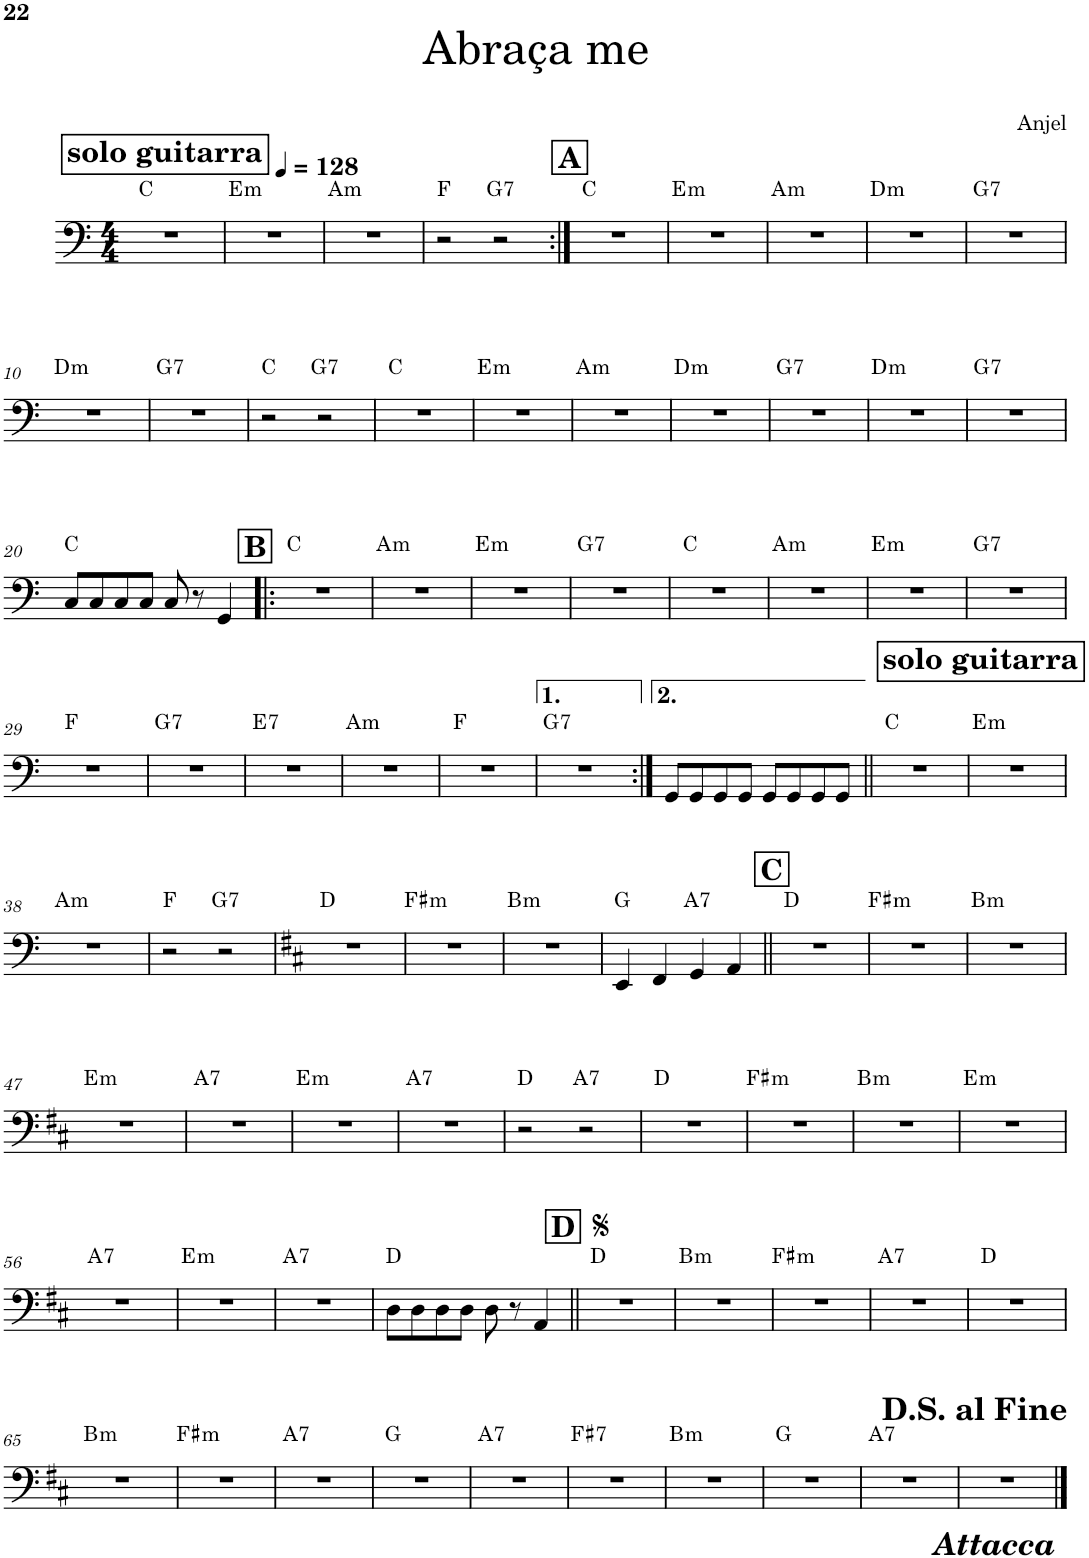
**kern	**harte
*part1	*part1
*staff1	*
*I"Electric Bass	*
*I'El. B.	*
!!LO:PB:g=z
*clefF4	*
*Trd7c12	*
*k[]	*
*M4/4	*
*MM128	*
!!LO:REH:place=s1:a:B:cj:fs=14:t=solo guitarra
=1	=1
1r	C:maj
=2	=2
!	!LO:H:kt=m
1r	E:min
=3	=3
!	!LO:H:kt=m
1r	A:min
=4	=4
2r	F:maj
!	!LO:H:kt=7
2r	G:7
!!LO:REH:place=s1:a:B:cj:fs=14:t=A
=5:|!	=5:|!
1r	C:maj
=6	=6
!	!LO:H:kt=m
1r	E:min
=7	=7
!	!LO:H:kt=m
1r	A:min
=8	=8
!	!LO:H:kt=m
1r	D:min
=9	=9
!	!LO:H:kt=7
1r	G:7
!!LO:LB:g=z
=10	=10
!	!LO:H:kt=m
1r	D:min
=11	=11
!	!LO:H:kt=7
1r	G:7
=12	=12
2r	C:maj
!	!LO:H:kt=7
2r	G:7
=13	=13
1r	C:maj
=14	=14
!	!LO:H:kt=m
1r	E:min
=15	=15
!	!LO:H:kt=m
1r	A:min
=16	=16
!	!LO:H:kt=m
1r	D:min
=17	=17
!	!LO:H:kt=7
1r	G:7
=18	=18
!	!LO:H:kt=m
1r	D:min
=19	=19
!	!LO:H:kt=7
1r	G:7
!!LO:LB:g=z
=20	=20
8C/L	C:maj
8C/	.
8C/	.
8C/J	.
8C/	.
8r	.
4GG/	.
!!LO:REH:place=s1:a:B:cj:fs=14:t=B
=21!|:	=21!|:
1r	C:maj
=22	=22
!	!LO:H:kt=m
1r	A:min
=23	=23
!	!LO:H:kt=m
1r	E:min
=24	=24
!	!LO:H:kt=7
1r	G:7
=25	=25
1r	C:maj
=26	=26
!	!LO:H:kt=m
1r	A:min
=27	=27
!	!LO:H:kt=m
1r	E:min
=28	=28
!	!LO:H:kt=7
1r	G:7
!!LO:LB:g=z
=29	=29
1r	F:maj
=30	=30
!	!LO:H:kt=7
1r	G:7
=31	=31
!	!LO:H:kt=7
1r	E:7
=32	=32
!	!LO:H:kt=m
1r	A:min
=33	=33
1r	F:maj
=34	=34
!	!LO:H:kt=7
1r	G:7
=35:|!	=35:|!
8GG/L	.
8GG/	.
8GG/	.
8GG/J	.
8GG/L	.
8GG/	.
8GG/	.
8GG/J	.
!!LO:REH:place=s1:a:B:cj:fs=14:t=solo guitarra
=36||	=36||
1r	C:maj
=37	=37
!	!LO:H:kt=m
1r	E:min
!!LO:LB:g=z
=38	=38
!	!LO:H:kt=m
1r	A:min
=39	=39
2r	F:maj
!	!LO:H:kt=7
2r	G:7
=40	=40
*k[f#c#]	*
1r	D:maj
=41	=41
!	!LO:H:kt=m
1r	F#:min
=42	=42
!	!LO:H:kt=m
1r	B:min
=43	=43
4EE/	G:maj
4FF#/	.
!	!LO:H:kt=7
4GG/	A:7
4AA/	.
!!LO:REH:place=s1:a:B:cj:fs=14:t=C
=44||	=44||
1r	D:maj
=45	=45
!	!LO:H:kt=m
1r	F#:min
=46	=46
!	!LO:H:kt=m
1r	B:min
!!LO:LB:g=z
=47	=47
!	!LO:H:kt=m
1r	E:min
=48	=48
!	!LO:H:kt=7
1r	A:7
=49	=49
!	!LO:H:kt=m
1r	E:min
=50	=50
!	!LO:H:kt=7
1r	A:7
=51	=51
2r	D:maj
!	!LO:H:kt=7
2r	A:7
=52	=52
1r	D:maj
=53	=53
!	!LO:H:kt=m
1r	F#:min
=54	=54
!	!LO:H:kt=m
1r	B:min
=55	=55
!	!LO:H:kt=m
1r	E:min
!!LO:LB:g=z
=56	=56
!	!LO:H:kt=7
1r	A:7
=57	=57
!	!LO:H:kt=m
1r	E:min
=58	=58
!	!LO:H:kt=7
1r	A:7
=59	=59
8D\L	D:maj
8D\	.
8D\	.
8D\J	.
8D\	.
8r	.
4AA/	.
!!LO:REH:place=s1:a:B:cj:fs=14:t=D
=60||	=60||
1r	D:maj
=61	=61
!	!LO:H:kt=m
1r	B:min
=62	=62
!	!LO:H:kt=m
1r	F#:min
=63	=63
!	!LO:H:kt=7
1r	A:7
=64	=64
1r	D:maj
!!LO:LB:g=z
=65	=65
!	!LO:H:kt=m
1r	B:min
=66	=66
!	!LO:H:kt=m
1r	F#:min
=67	=67
!	!LO:H:kt=7
1r	A:7
=68	=68
1r	G:maj
=69	=69
!	!LO:H:kt=7
1r	A:7
=70	=70
!	!LO:H:kt=7
1r	F#:7
=71	=71
!	!LO:H:kt=m
1r	B:min
=72	=72
1r	G:maj
=73	=73
!	!LO:H:kt=7
1r	A:7
=74	=74
!LO:TX:b:Bi:t=Attacca	!
1r	.
!LO:TX:a:t=<b><font size="15"/>D.S. al Fine</b>	!
==	==
*-	*-
